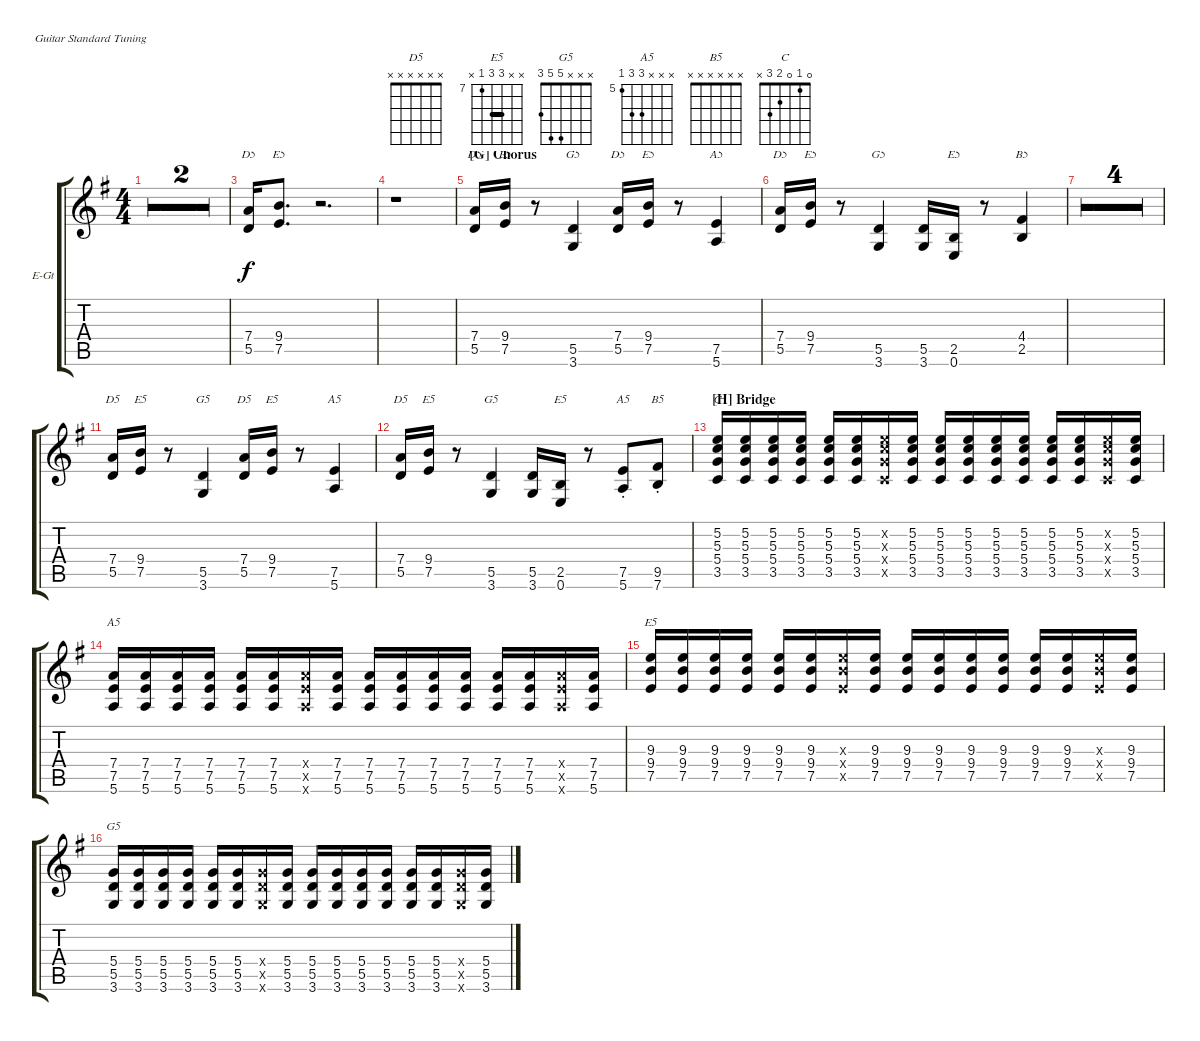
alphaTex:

\defaultSystemsLayout 4
\bracketExtendMode groupsimilarinstruments
\firstSystemTrackNameOrientation horizontal
\otherSystemsTrackNameOrientation horizontal
\track ("Alex Turner" "E-Gt") {multiBarRest instrument distortionguitar}
\staff {score tabs}
\tuning (E4 B3 G3 D3 A2 E2)
\chord ("D5" x x x x x x)
\chord ("E5" x x x x x x)
\chord ("G5" x x x x x x)
\chord ("A5" x x x x x x)
\chord ("B5" x x x x x x)
\chord ("C" 0 1 0 2 3 x) {showfingering false}
\chord ("A5" x x x 7 7 5) {firstfret 5 showfingering false}
\chord ("E5" x x 9 9 7 x) {firstfret 7 showfingering false barre 9}
\chord ("G5" x x x 5 5 3) {showfingering false}
\ts (4 4)
\tempo 90
\clef g2
\simile firstofdouble
\scale
0.286023
\ks g
|
\simile secondofdouble
\scale
0.278334 |
\simile none
\scale
0.230479 (5.5 7.4).16{ch "D5"} (7.5 9.4).8{d ch "E5"} r.2{d} |
\scale
0.20497 r.1 |
\section ("G" "Chorus")
\scale
0.348261 (5.5 7.4).16{ch "D5"} (9.4 7.5).16{ch "E5"} r.8 (3.6 5.5).4{ch "G5"} (5.5 7.4).16{ch "D5"} (9.4 7.5).16{ch "E5"} r.8 (7.5 5.6).4{ch "A5"} |
\scale
0.370073 (5.5 7.4).16{ch "D5"} (9.4 7.5).16{ch "E5"} r.8 (3.6 5.5).4{ch "G5"} (5.5 3.6).16 (0.6 2.5).16{ch "E5"} r.8 (2.5 4.4).4{ch "B5"} |
\simile firstofdouble
\scale
0.161637 |
\simile secondofdouble
\scale
0.120155 |
\simile firstofdouble
\scale
0.218672 |
\simile secondofdouble
\scale
0.138233 |
\simile none
\scale
0.293566 (5.5 7.4).16{ch "D5"} (9.4 7.5).16{ch "E5"} r.8 (3.6 5.5).4{ch "G5"} (5.5 7.4).16{ch "D5"} (9.4 7.5).16{ch "E5"} r.8 (7.5 5.6).4{ch "A5"} |
\scale
0.34981 (5.5 7.4).16{ch "D5"} (9.4 7.5).16{ch "E5"} r.8 (3.6 5.5).4{ch "G5"} (5.5 3.6).16 (0.6 2.5).16{ch "E5"} r.8 (5.6{st} 7.5{st}).8{ch "A5"} (7.6{st} 9.5{st}).8{ch "B5"} |
\section ("H" "Bridge")
\scale
0.476537 (3.5 5.4 5.3 5.2).16{ch "C"} (3.5 5.4 5.3 5.2).16 (3.5 5.4 5.3 5.2).16 (3.5 5.4 5.3 5.2).16 (3.5 5.4 5.3 5.2).16 (3.5 5.4 5.3 5.2).16 (3.5{x} 5.4{x} 5.3{x} 5.2{x}).16 (3.5 5.4 5.3 5.2).16 (3.5 5.4 5.3 5.2).16 (3.5 5.4 5.3 5.2).16 (3.5 5.4 5.3 5.2).16 (3.5 5.4 5.3 5.2).16 (3.5 5.4 5.3 5.2).16 (3.5 5.4 5.3 5.2).16 (3.5{x} 5.4{x} 5.3{x} 5.2{x}).16 (3.5 5.4 5.3 5.2).16 |
\scale
0.523441 (5.6 7.5 7.4).16{ch "A5"} (5.6 7.5 7.4).16 (5.6 7.5 7.4).16 (5.6 7.5 7.4).16 (5.6 7.5 7.4).16 (5.6 7.5 7.4).16 (5.6{x} 7.5{x} 7.4{x}).16 (5.6 7.5 7.4).16 (5.6 7.5 7.4).16 (5.6 7.5 7.4).16 (5.6 7.5 7.4).16 (5.6 7.5 7.4).16 (5.6 7.5 7.4).16 (5.6 7.5 7.4).16 (5.6{x} 7.5{x} 7.4{x}).16 (5.6 7.5 7.4).16 |
\scale
0.476537 (7.5 9.4 9.3).16{ch "E5"} (7.5 9.4 9.3).16 (7.5 9.4 9.3).16 (7.5 9.4 9.3).16 (7.5 9.4 9.3).16 (7.5 9.4 9.3).16 (7.5{x} 9.4{x} 9.3{x}).16 (7.5 9.4 9.3).16 (7.5 9.4 9.3).16 (7.5 9.4 9.3).16 (7.5 9.4 9.3).16 (7.5 9.4 9.3).16 (7.5 9.4 9.3).16 (7.5 9.4 9.3).16 (7.5{x} 9.4{x} 9.3{x}).16 (7.5 9.4 9.3).16 |
\scale
0.523441 (3.6 5.5 5.4).16{ch "G5"} (3.6 5.5 5.4).16 (3.6 5.5 5.4).16 (3.6 5.5 5.4).16 (3.6 5.5 5.4).16 (3.6 5.5 5.4).16 (3.6{x} 5.5{x} 5.4{x}).16 (3.6 5.5 5.4).16 (3.6 5.5 5.4).16 (3.6 5.5 5.4).16 (3.6 5.5 5.4).16 (3.6 5.5 5.4).16 (3.6 5.5 5.4).16 (3.6 5.5 5.4).16 (3.6{x} 5.5{x} 5.4{x}).16 (3.6 5.5 5.4).16
